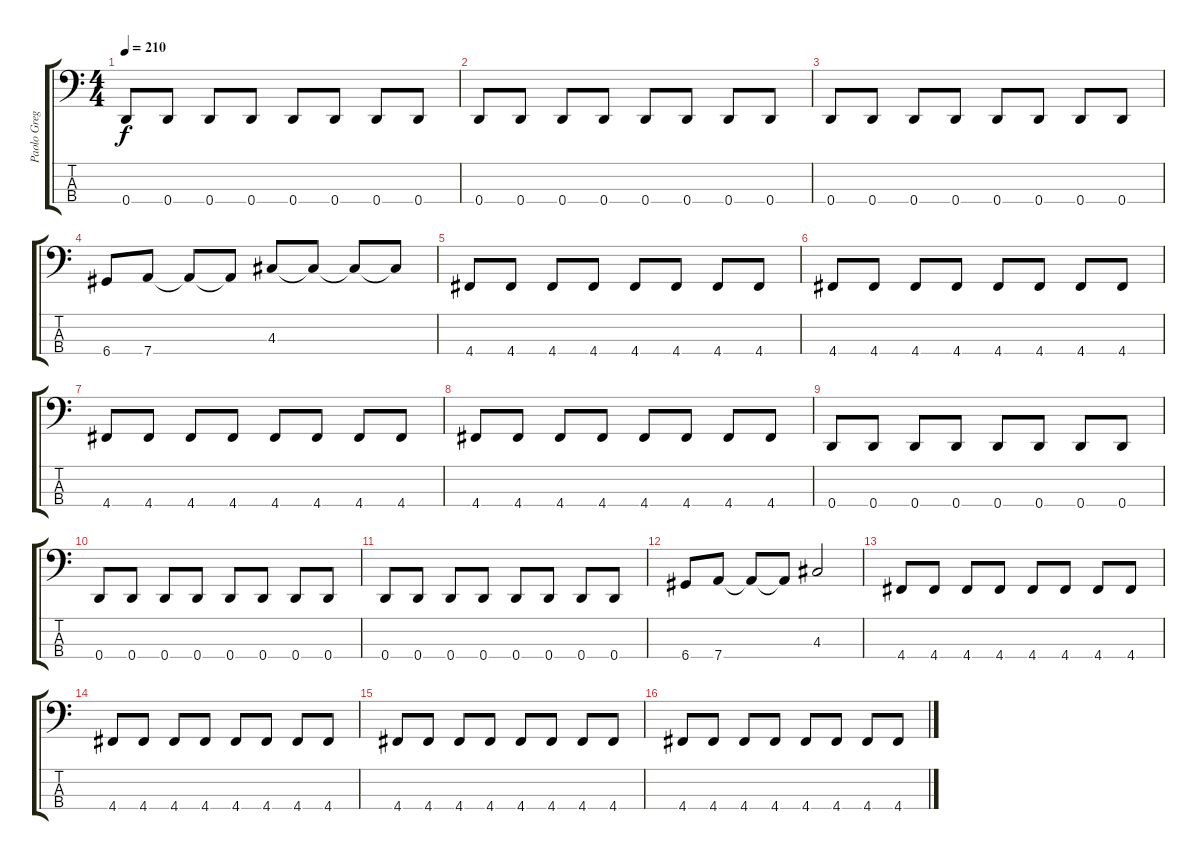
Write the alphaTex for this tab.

\track ("Paolo Gregoletto" "Paolo Greg") {instrument electricbassfinger}
\staff {score tabs}
\tuning (G2 D2 A1 D1) {hide}
\ts (4 4)
\tempo 210
\clef f4
\ks c
0.4.8{dy f} 0.4.8 0.4.8 0.4.8 0.4.8 0.4.8 0.4.8 0.4.8 |
0.4.8 0.4.8 0.4.8 0.4.8 0.4.8 0.4.8 0.4.8 0.4.8 |
0.4.8 0.4.8 0.4.8 0.4.8 0.4.8 0.4.8 0.4.8 0.4.8 |
6.4.8 7.4.8 7.4{t}.8 7.4{t}.8 4.3.8 4.3{t}.8 4.3{t}.8 4.3{t}.8 |
4.4.8 4.4.8 4.4.8 4.4.8 4.4.8 4.4.8 4.4.8 4.4.8 |
4.4.8 4.4.8 4.4.8 4.4.8 4.4.8 4.4.8 4.4.8 4.4.8 |
4.4.8 4.4.8 4.4.8 4.4.8 4.4.8 4.4.8 4.4.8 4.4.8 |
4.4.8 4.4.8 4.4.8 4.4.8 4.4.8 4.4.8 4.4.8 4.4.8 |
0.4.8 0.4.8 0.4.8 0.4.8 0.4.8 0.4.8 0.4.8 0.4.8 |
0.4.8 0.4.8 0.4.8 0.4.8 0.4.8 0.4.8 0.4.8 0.4.8 |
0.4.8 0.4.8 0.4.8 0.4.8 0.4.8 0.4.8 0.4.8 0.4.8 |
6.4.8 7.4.8 7.4{t}.8 7.4{t}.8 4.3.2 |
4.4.8 4.4.8 4.4.8 4.4.8 4.4.8 4.4.8 4.4.8 4.4.8 |
4.4.8 4.4.8 4.4.8 4.4.8 4.4.8 4.4.8 4.4.8 4.4.8 |
4.4.8 4.4.8 4.4.8 4.4.8 4.4.8 4.4.8 4.4.8 4.4.8 |
4.4.8 4.4.8 4.4.8 4.4.8 4.4.8 4.4.8 4.4.8 4.4.8
